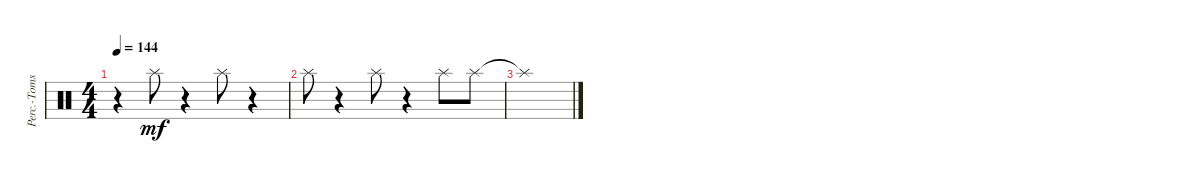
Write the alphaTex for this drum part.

\track ("Perc.-Toms/Cym.2" "Perc.-Toms") {instrument percussion}
\staff {score}
\articulation defaults
\ts (4 4)
\tempo 144
\clef neutral
\ks c
r.4{dy mf} "Splash (hit)".8 r.4 "Splash (hit)".8 r.4 |
"Splash (hit)".8 r.4 "Splash (hit)".8 r.4 "Splash (hit)".8 "Splash (hit)".8 |
"Splash (hit)"{t}.1
